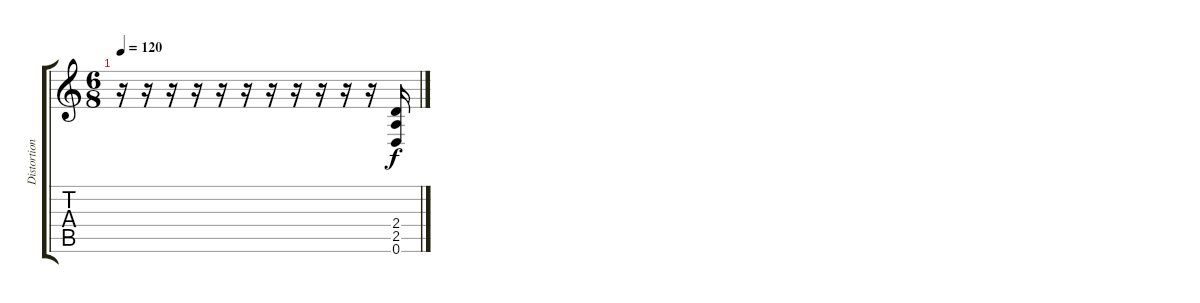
\track ("Distortion 1" "Distortion") {instrument distortionguitar}
\staff {score tabs}
\tuning (D4 A3 F3 C3 G2 D2) {hide}
\ts (6 8)
\tempo 120
\clef g2
\ks c
r.16{dy f} r.16 r.16 r.16 r.16 r.16 r.16 r.16 r.16 r.16 r.16 (2.4{t} 2.5{t} 0.6{t}).16
